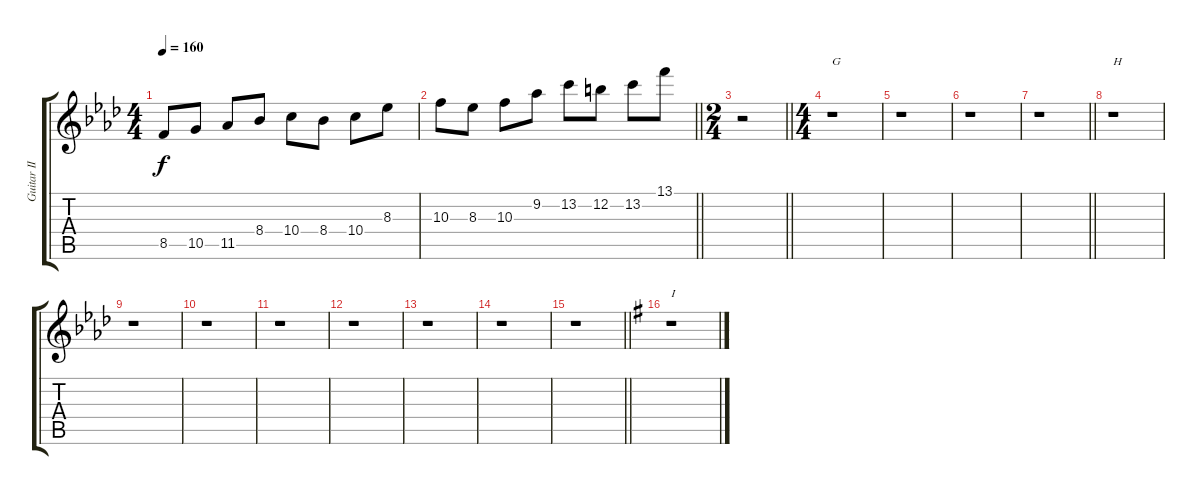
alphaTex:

\track ("Guitar II" "Guitar II") {instrument distortionguitar}
\staff {score tabs}
\tuning (E4 B3 G3 D3 A2 E2) {hide}
\ts (4 4)
\tempo 160
\clef g2
\ks ab
8.5.8{dy f instrument electricguitarclean} 10.5.8 11.5.8 8.4.8 10.4.8 8.4.8 10.4.8 8.3.8 |
\barLineRight lightlight
10.3.8 8.3.8 10.3.8 9.2.8 13.2.8 12.2.8 13.2.8 13.1.8 |
\ts (2 4)
\barLineRight lightlight
r.2 |
\ts (4 4)
r.1{txt "G"} |
r.1 |
r.1 |
\barLineRight lightlight
r.1 |
r.1{txt "H"} |
r.1 |
r.1 |
r.1 |
r.1 |
r.1 |
r.1 |
\barLineRight lightlight
r.1 |
\ks g
r.1{txt "I"}
